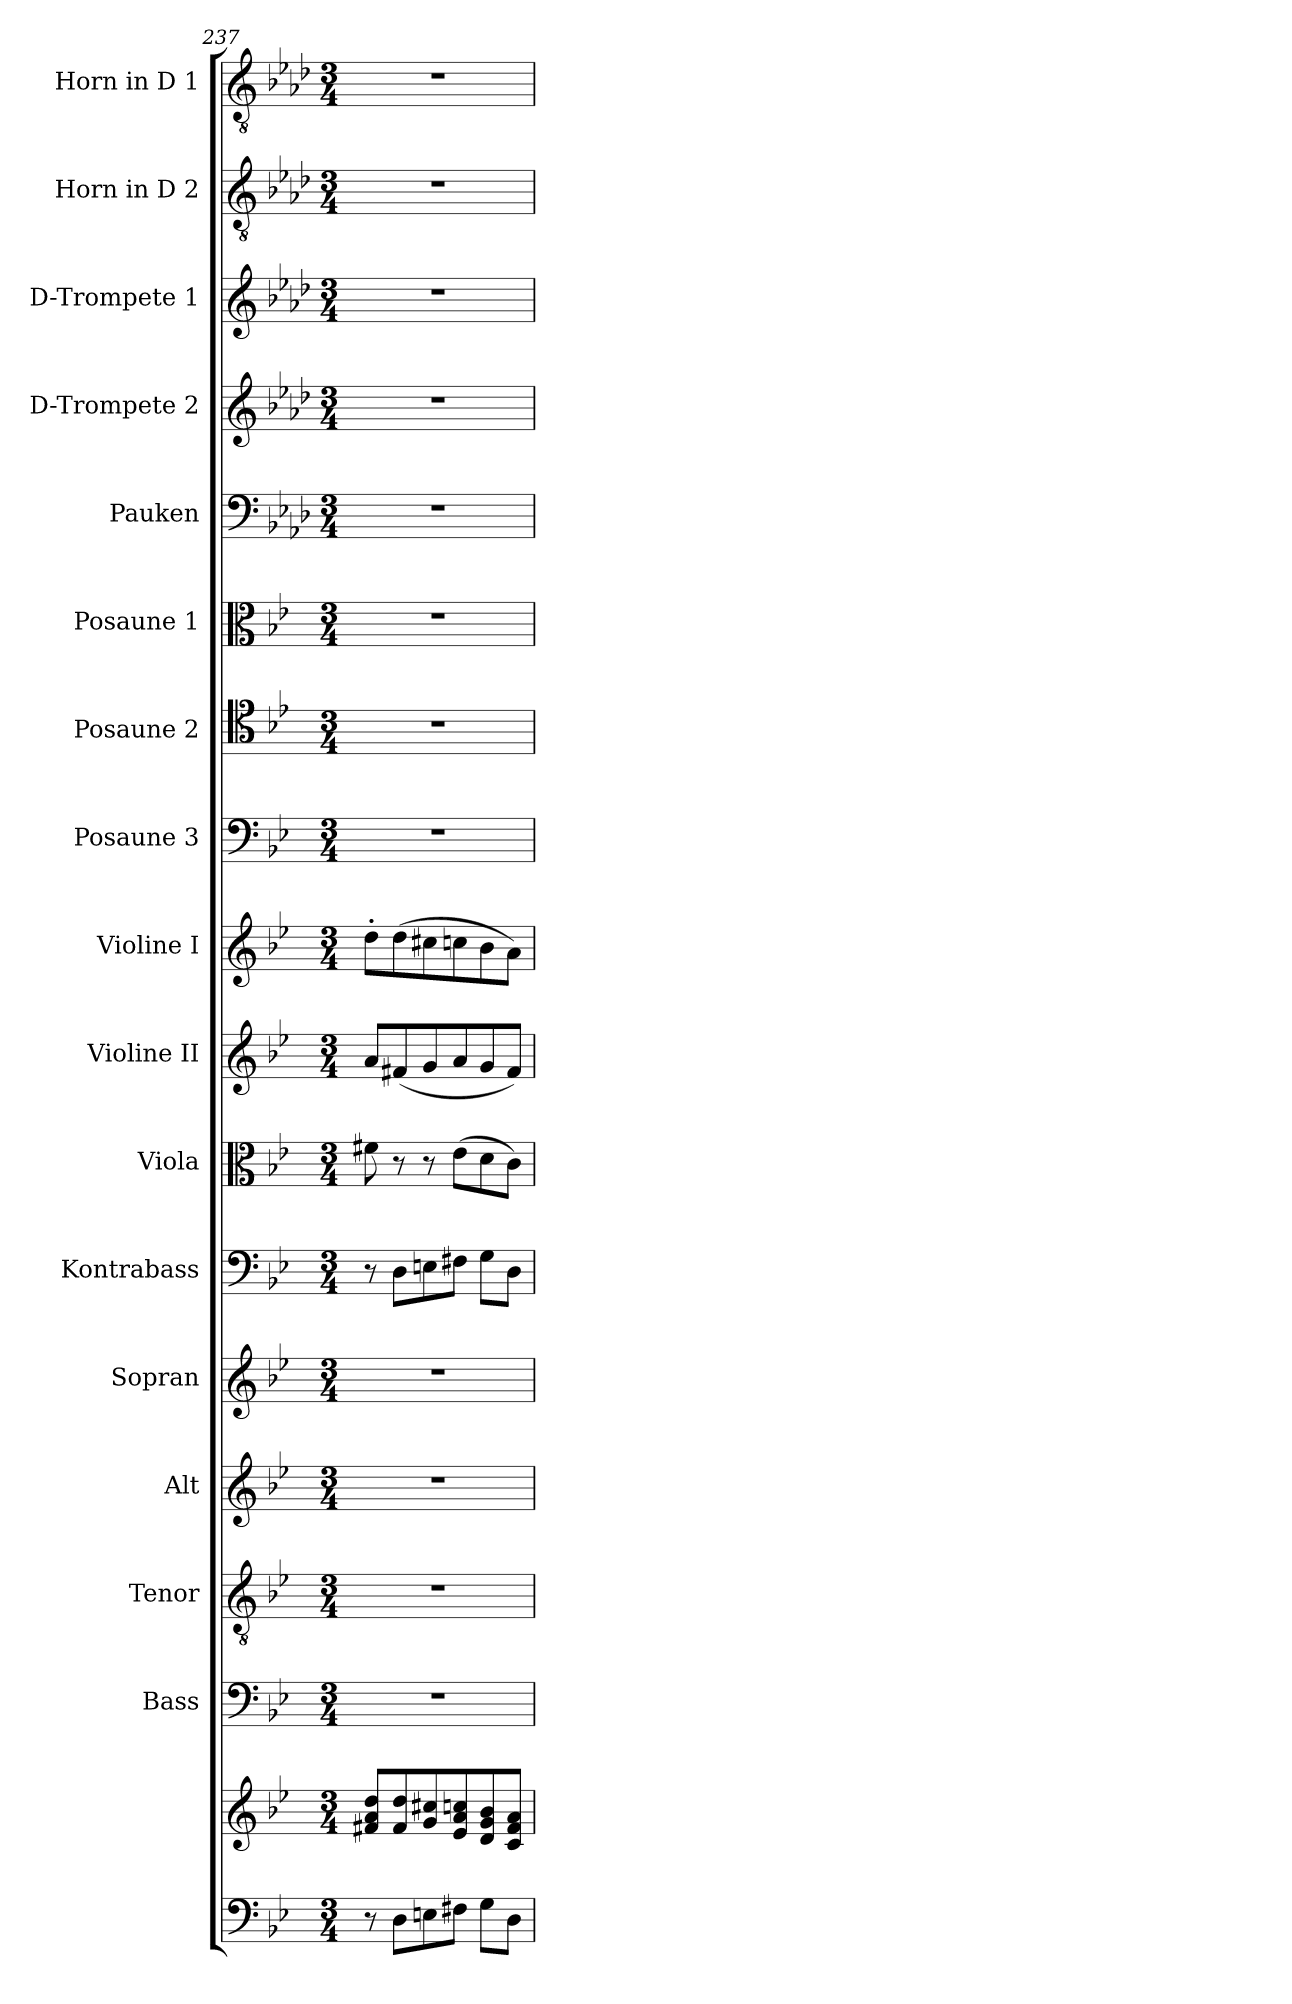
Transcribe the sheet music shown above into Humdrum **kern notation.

**kern	**kern	**kern	**kern	**kern	**kern	**kern	**kern	**kern	**kern	**kern	**kern	**kern	**kern	**kern	**kern	**kern	**kern
*part17	*part17	*part16	*part15	*part14	*part13	*part12	*part11	*part10	*part9	*part8	*part7	*part6	*part5	*part4	*part3	*part2	*part1
*staff18	*staff17	*staff16	*staff15	*staff14	*staff13	*staff12	*staff11	*staff10	*staff9	*staff8	*staff7	*staff6	*staff5	*staff4	*staff3	*staff2	*staff1
*	*	*I"Bass	*I"Tenor	*I"Alt	*I"Sopran	*I"Kontrabass	*I"Viola	*I"Violine II	*I"Violine I	*I"Posaune 3	*I"Posaune 2	*I"Posaune 1	*I"Pauken	*I"D-Trompete 2	*I"D-Trompete 1	*I"Horn in D 2	*I"Horn in D 1
*	*	*I'B.	*I'T.	*I'A.	*I'S.	*I'Kb.	*I'Vla.	*I'Vl. II	*I'Vl. I	*I'Pos. 3	*I'Pos. 2	*I'Pos. 1	*I'Pk.	*I'D Trp. 2	*I'D Trp. 1	*I'Hrn. 2	*I'Hrn. 1
*clefF4	*clefG2	*clefF4	*clefGv2	*clefG2	*clefG2	*clefF4	*clefC3	*clefG2	*clefG2	*clefF4	*clefC4	*clefC3	*clefF4	*clefG2	*clefG2	*clefGv2	*clefGv2
*	*	*	*	*	*	*ITrd7c12	*	*	*	*	*	*	*ITrd-1c-2	*ITrd-1c-2	*ITrd-1c-2	*ITrd-1c-2	*ITrd-1c-2
*k[b-e-]	*k[b-e-]	*k[b-e-]	*k[b-e-]	*k[b-e-]	*k[b-e-]	*k[b-e-]	*k[b-e-]	*k[b-e-]	*k[b-e-]	*k[b-e-]	*k[b-e-]	*k[b-e-]	*k[b-e-]	*k[b-e-]	*k[b-e-]	*k[b-e-]	*k[b-e-]
*B-:	*B-:	*B-:	*B-:	*B-:	*B-:	*B-:	*B-:	*B-:	*B-:	*B-:	*B-:	*B-:	*B-:	*B-:	*B-:	*B-:	*B-:
*M3/4	*M3/4	*M3/4	*M3/4	*M3/4	*M3/4	*M3/4	*M3/4	*M3/4	*M3/4	*M3/4	*M3/4	*M3/4	*M3/4	*M3/4	*M3/4	*M3/4	*M3/4
=237	=237	=237	=237	=237	=237	=237	=237	=237	=237	=237	=237	=237	=237	=237	=237	=237	=237
8r	8f#X/ 8a/ 8dd/L	2.r	2.r	2.r	2.r	8r	8f#X\	8a/L	8dd'>\L	2.r	2.r	2.r	2.r	2.r	2.r	2.r	2.r
8D\L	8f#/ 8dd/	.	.	.	.	8DD\L	8r	(<8f#X/	(>8dd\	.	.	.	.	.	.	.	.
8En\	8g/ 8cc#X/	.	.	.	.	8EEn\	8r	8g/	8cc#X\	.	.	.	.	.	.	.	.
8F#X\J	8e-/ 8a/ 8ccn/	.	.	.	.	8FF#X\J	(>8e-\L	8a/	8ccn\	.	.	.	.	.	.	.	.
8G\L	8d/ 8g/ 8b-/	.	.	.	.	8GG\L	8d\	8g/	8b-\	.	.	.	.	.	.	.	.
8D\J	8c/ 8f#/ 8a/J	.	.	.	.	8DD\J	8c\J)	8f#/J)	8a\J)	.	.	.	.	.	.	.	.
=	=	=	=	=	=	=	=	=	=	=	=	=	=	=	=	=	=
*-	*-	*-	*-	*-	*-	*-	*-	*-	*-	*-	*-	*-	*-	*-	*-	*-	*-
